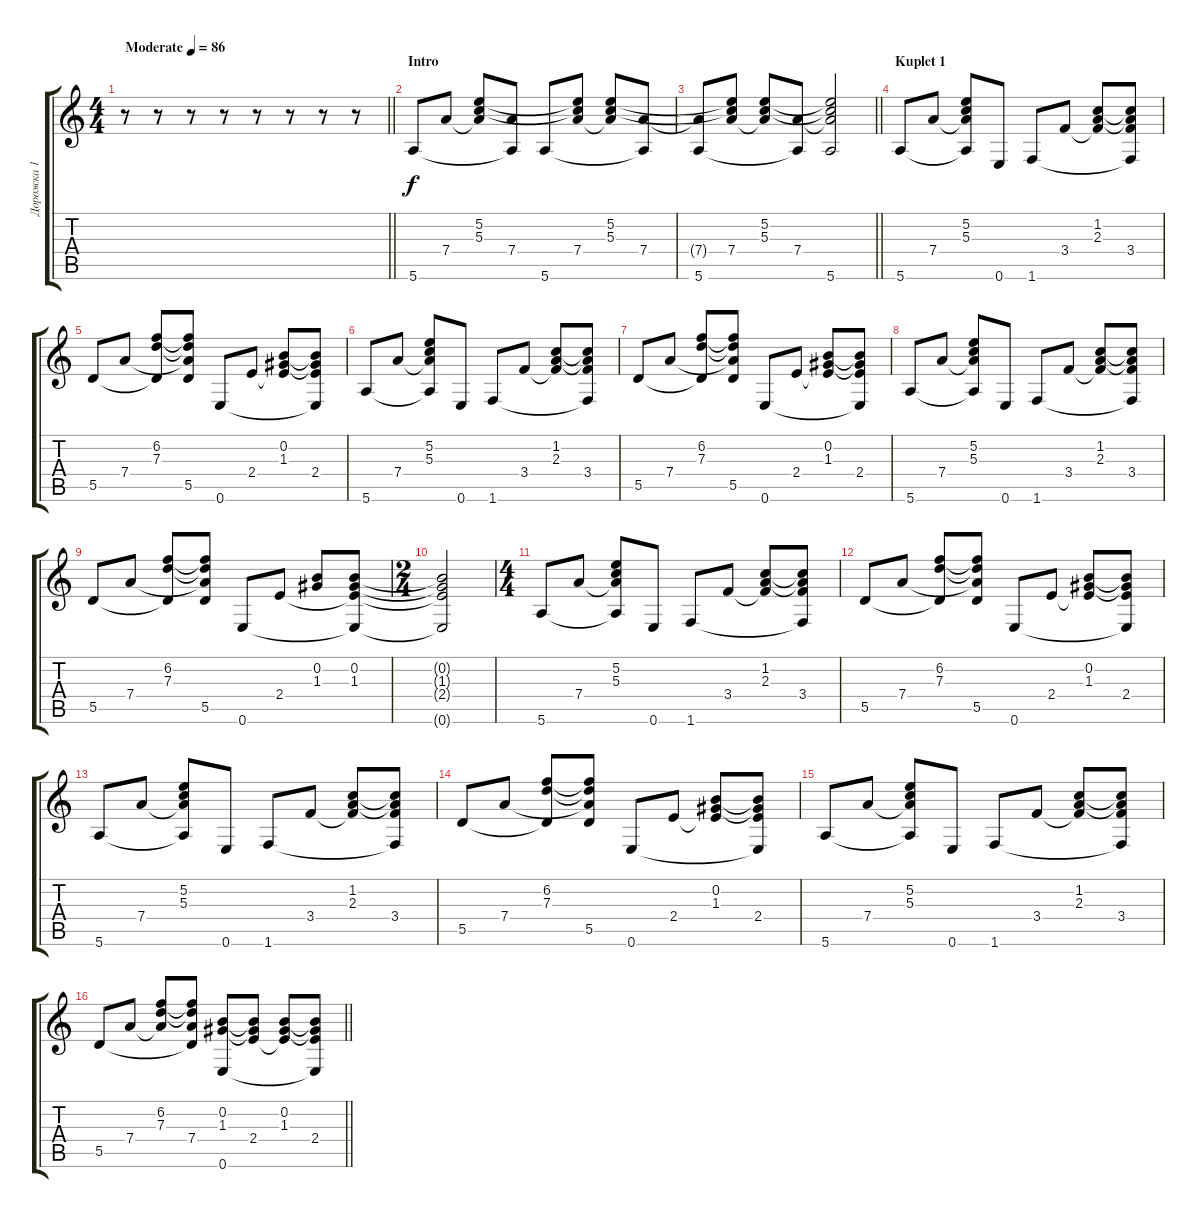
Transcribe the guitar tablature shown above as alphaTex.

\track ("Дорожка 1" "Дорожка 1") {instrument acousticguitarsteel}
\staff {score tabs}
\tuning (E4 B3 G3 D3 A2 E2) {hide}
\ts (4 4)
\tempo (86 "Moderate")
\clef g2
\barLineRight lightlight
\ks c
r.8{dy f instrument acousticguitarsteel} r.8 r.8 r.8 r.8 r.8 r.8 r.8 |
\section ("" "Intro")
5.6.8 7.4.8 (5.2 5.3 7.4{t}).8 (7.4 5.6{t}).8 5.6.8 (5.2{t} 5.3{t} 7.4).8 (5.2 5.3 7.4{t}).8 (7.4 5.6{t}).8 |
\barLineRight lightlight
(7.4{t} 5.6).8 (5.2{t} 5.3{t} 7.4).8 (5.2 5.3 7.4{t}).8 (7.4 5.6{t}).8 (5.2{t} 5.3{t} 7.4{t} 5.6).2 |
\section ("" "Kuplet 1")
5.6.8 7.4.8 (5.2 5.3 7.4{t} 5.6{t}).8 0.6.8 1.6.8 3.4.8 (1.2 2.3 3.4{t}).8 (1.2{t} 2.3{t} 3.4 1.6{t}).8 |
5.5.8 7.4.8 (6.2 7.3 5.5{t}).8 (6.2{t} 7.3{t} 7.4{t} 5.5).8 0.6.8 2.4.8 (0.2 1.3 2.4{t}).8 (0.2{t} 1.3{t} 2.4 0.6{t}).8 |
5.6.8 7.4.8 (5.2 5.3 7.4{t} 5.6{t}).8 0.6.8 1.6.8 3.4.8 (1.2 2.3 3.4{t}).8 (1.2{t} 2.3{t} 3.4 1.6{t}).8 |
5.5.8 7.4.8 (6.2 7.3 5.5{t}).8 (6.2{t} 7.3{t} 7.4{t} 5.5).8 0.6.8 2.4.8 (0.2 1.3 2.4{t}).8 (0.2{t} 1.3{t} 2.4 0.6{t}).8 |
5.6.8 7.4.8 (5.2 5.3 7.4{t} 5.6{t}).8 0.6.8 1.6.8 3.4.8 (1.2 2.3 3.4{t}).8 (1.2{t} 2.3{t} 3.4 1.6{t}).8 |
5.5.8 7.4.8 (6.2 7.3 5.5{t}).8 (6.2{t} 7.3{t} 7.4{t} 5.5).8 0.6.8 2.4.8 (0.2 1.3).8 (0.2 1.3 2.4{t} 0.6{t}).8 |
\ts (2 4)
(0.2{t} 1.3{t} 2.4{t} 0.6{t}).2 |
\ts (4 4)
5.6.8 7.4.8 (5.2 5.3 7.4{t} 5.6{t}).8 0.6.8 1.6.8 3.4.8 (1.2 2.3 3.4{t}).8 (1.2{t} 2.3{t} 3.4 1.6{t}).8 |
5.5.8 7.4.8 (6.2 7.3 5.5{t}).8 (6.2{t} 7.3{t} 7.4{t} 5.5).8 0.6.8 2.4.8 (0.2 1.3 2.4{t}).8 (0.2{t} 1.3{t} 2.4 0.6{t}).8 |
5.6.8 7.4.8 (5.2 5.3 7.4{t} 5.6{t}).8 0.6.8 1.6.8 3.4.8 (1.2 2.3 3.4{t}).8 (1.2{t} 2.3{t} 3.4 1.6{t}).8 |
5.5.8 7.4.8 (6.2 7.3 5.5{t}).8 (6.2{t} 7.3{t} 7.4{t} 5.5).8 0.6.8 2.4.8 (0.2 1.3 2.4{t}).8 (0.2{t} 1.3{t} 2.4 0.6{t}).8 |
5.6.8 7.4.8 (5.2 5.3 7.4{t} 5.6{t}).8 0.6.8 1.6.8 3.4.8 (1.2 2.3 3.4{t}).8 (1.2{t} 2.3{t} 3.4 1.6{t}).8 |
\barLineRight lightlight
5.5.8 7.4.8 (6.2 7.3 7.4{t}).8 (6.2{t} 7.3{t} 7.4 5.5{t}).8 (0.2 1.3 0.6).8 (0.2{t} 1.3{t} 2.4).8 (0.2 1.3 2.4{t}).8 (0.2{t} 1.3{t} 2.4 0.6{t}).8
